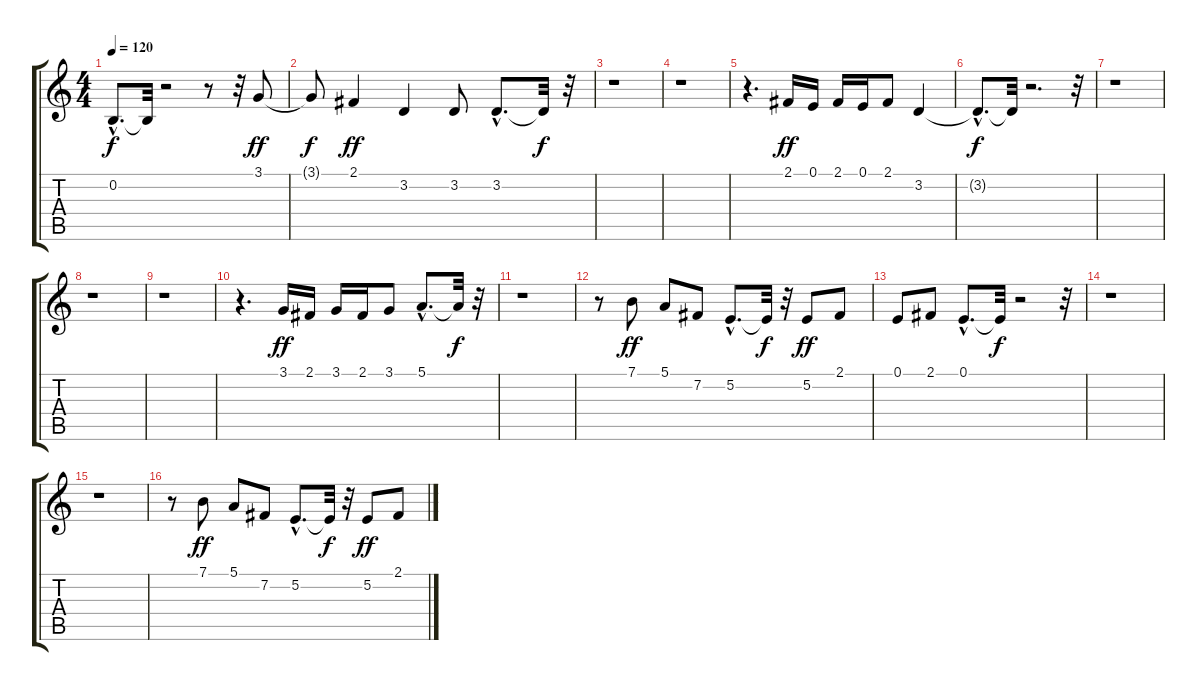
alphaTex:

\track "" {instrument panflute}
\staff {score tabs}
\tuning (E4 B3 G3 D3 A2 E2) {hide}
\ts (4 4)
\tempo 120
\clef g2
\ks c
0.2{hac t}.8{d dy f} 0.2{t}.32 r.2 r.8 r.32 3.1.8{dy ff} |
3.1{t}.8{dy f} 2.1.4{dy ff} 3.2.4 3.2.8 3.2{hac}.8{d} 3.2{t}.32{dy f} r.32 |
r.1 |
r.1 |
r.4{d} 2.1.16{dy ff} 0.1.16 2.1.16 0.1.16 2.1.8 3.2.4 |
3.2{hac t}.8{d dy f} 3.2{t}.32 r.2{d} r.32 |
r.1 |
r.1 |
r.1 |
r.4{d} 3.1.16{dy ff} 2.1.16 3.1.16 2.1.16 3.1.8 5.1{hac}.8{d} 5.1{t}.32{dy f} r.32 |
r.1 |
r.8 7.1.8{dy ff} 5.1.8 7.2.8 5.2{hac}.8{d} 5.2{t}.32{dy f} r.32 5.2.8{dy ff} 2.1.8 |
0.1.8 2.1.8 0.1{hac}.8{d} 0.1{t}.32{dy f} r.2 r.32 |
r.1 |
r.1 |
r.8 7.1.8{dy ff} 5.1.8 7.2.8 5.2{hac}.8{d} 5.2{t}.32{dy f} r.32 5.2.8{dy ff} 2.1.8
